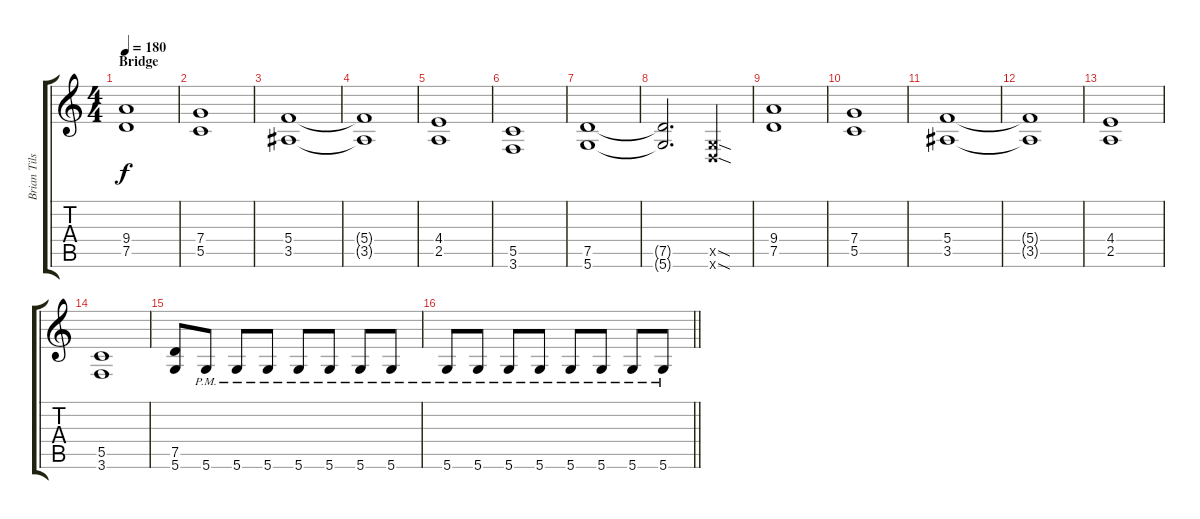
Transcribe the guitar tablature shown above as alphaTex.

\track ("Brian Tilse" "Brian Tils") {instrument distortionguitar}
\staff {score tabs}
\tuning (D4 A3 F3 C3 G2 D2) {hide}
\ts (4 4)
\section ("" "Bridge")
\tempo 180
\clef g2
\ks c
(9.4 7.5).1{dy f} |
(7.4 5.5).1 |
(5.4 3.5).1 |
(5.4{t} 3.5{t}).1 |
(4.4 2.5).1 |
(5.5 3.6).1 |
(7.5 5.6).1 |
(7.5{t} 5.6{t}).2{d} (0.5{sod x} 0.6{sod x}).4 |
(9.4 7.5).1 |
(7.4 5.5).1 |
(5.4 3.5).1 |
(5.4{t} 3.5{t}).1 |
(4.4 2.5).1 |
(5.5 3.6).1 |
(7.5 5.6).8 5.6{pm}.8 5.6{pm}.8 5.6{pm}.8 5.6{pm}.8 5.6{pm}.8 5.6{pm}.8 5.6{pm}.8 |
\barLineRight lightlight
5.6{pm}.8 5.6{pm}.8 5.6{pm}.8 5.6{pm}.8 5.6{pm}.8 5.6{pm}.8 5.6{pm}.8 5.6{pm}.8
